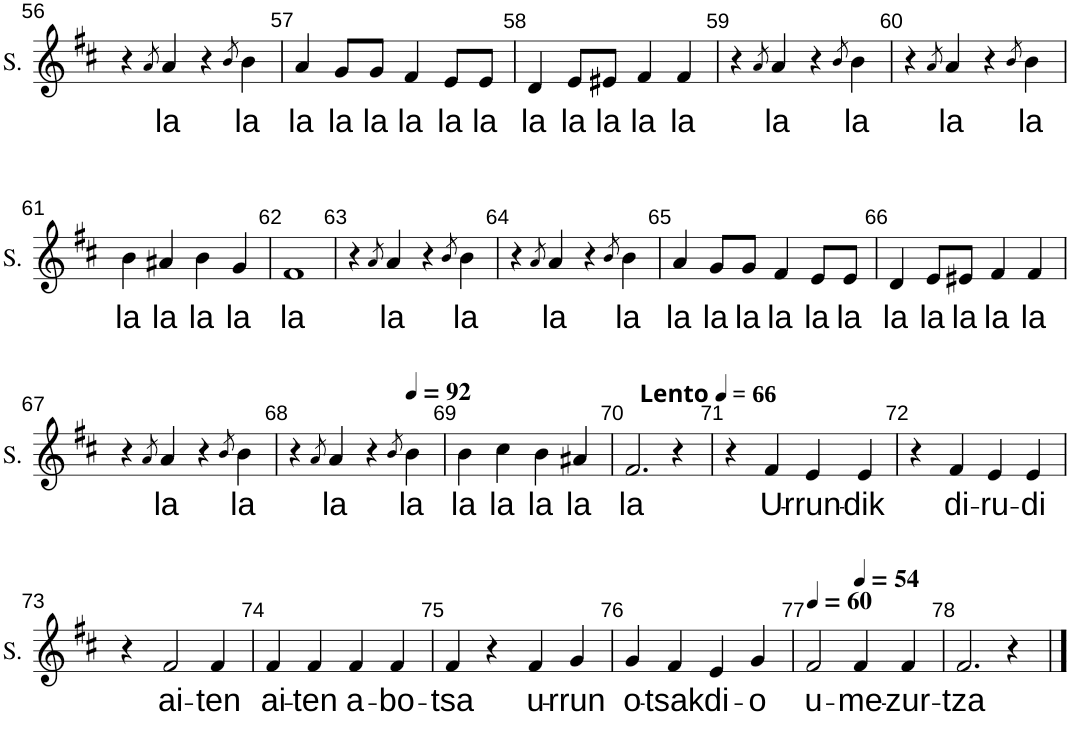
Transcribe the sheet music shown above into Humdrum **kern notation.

**kern	**text
*part1	*part1
*staff1	*staff1
*I"Soprano	*
*I'S.	*
!!LO:PB:g=z
*clefG2	*
*k[f#c#]	*
*M4/4	*
=56	=56
4r	.
8qa/	.
!	!LO:LY:b
4a/	-la
4r	.
8qb/	.
!	!LO:LY:b
4b\	-la
=57	=57
!	!LO:LY:b
4a/	la
!	!LO:LY:b
8g/L	la
!	!LO:LY:b
8g/J	la
!	!LO:LY:b
4f#/	la
!	!LO:LY:b
8e/L	la
!	!LO:LY:b
8e/J	la
=58	=58
!	!LO:LY:b
4d/	la
!	!LO:LY:b
8e/L	la
!	!LO:LY:b
8e#X/J	la
!	!LO:LY:b
4f#/	la
!	!LO:LY:b
4f#/	la
=59	=59
4r	.
8qa/	.
!	!LO:LY:b
4a/	la
4r	.
8qb/	.
!	!LO:LY:b
4b\	-la
=60	=60
4r	.
8qa/	.
!	!LO:LY:b
4a/	-la
4r	.
8qb/	.
!	!LO:LY:b
4b\	-la
!!LO:LB:g=z
=61	=61
!	!LO:LY:b
4b\	la
!	!LO:LY:b
4a#X/	la
!	!LO:LY:b
4b\	la
!	!LO:LY:b
4g/	la
=62	=62
!	!LO:LY:b
1f#	la
=63	=63
4r	.
8qa/	.
!	!LO:LY:b
4a/	la
4r	.
8qb/	.
!	!LO:LY:b
4b\	-la
=64	=64
4r	.
8qa/	.
!	!LO:LY:b
4a/	-la
4r	.
8qb/	.
!	!LO:LY:b
4b\	-la
=65	=65
!	!LO:LY:b
4a/	la
!	!LO:LY:b
8g/L	la
!	!LO:LY:b
8g/J	la
!	!LO:LY:b
4f#/	la
!	!LO:LY:b
8e/L	la
!	!LO:LY:b
8e/J	la
=66	=66
!	!LO:LY:b
4d/	la
!	!LO:LY:b
8e/L	la
!	!LO:LY:b
8e#X/J	la
!	!LO:LY:b
4f#/	la
!	!LO:LY:b
4f#/	la
!!LO:LB:g=z
=67	=67
4r	.
8qa/	.
!	!LO:LY:b
4a/	la
4r	.
8qb/	.
!	!LO:LY:b
4b\	-la
=68	=68
4r	.
8qa/	.
!	!LO:LY:b
4a/	-la
4r	.
*MM92	*
8qb/	.
!	!LO:LY:b
4b\	-la
=69	=69
!	!LO:LY:b
4b\	la
!	!LO:LY:b
4cc#\	la
!	!LO:LY:b
4b\	la
!	!LO:LY:b
4a#X/	la
=70	=70
!	!LO:LY:b
*^	*
2.f#/	4ryy	la
*MM66	*	*
!	!LO:TX:a:B:t=Lento	!
.	2.ryy	.
4r	.	.
*v	*v	*
=71	=71
4r	.
!	!LO:LY:b
4f#/	U-
!	!LO:LY:b
4e/	-rrun-
!	!LO:LY:b
4e/	-dik
=72	=72
4r	.
!	!LO:LY:b
4f#/	-di-
!	!LO:LY:b
4e/	-ru-
!	!LO:LY:b
4e/	-di
!!LO:LB:g=z
=73	=73
4r	.
!	!LO:LY:b
2f#/	ai-
!	!LO:LY:b
4f#/	-ten
=74	=74
!	!LO:LY:b
4f#/	ai-
!	!LO:LY:b
4f#/	-ten
!	!LO:LY:b
4f#/	a-
!	!LO:LY:b
4f#/	-bo-
=75	=75
!	!LO:LY:b
4f#/	-tsa
4r	.
!	!LO:LY:b
4f#/	u-
!	!LO:LY:b
4g/	-rrun
=76	=76
!	!LO:LY:b
4g/	o-
!	!LO:LY:b
4f#/	-tsak
!	!LO:LY:b
4e/	di-
!	!LO:LY:b
4g/	-o
=77	=77
*MM60	*
!	!LO:LY:b
2f#/	u-
*MM54	*
!	!LO:LY:b
4f#/	-me-
!	!LO:LY:b
4f#/	-zur-
=78	=78
!	!LO:LY:b
2.f#/	-tza
4r	.
==	==
*-	*-
